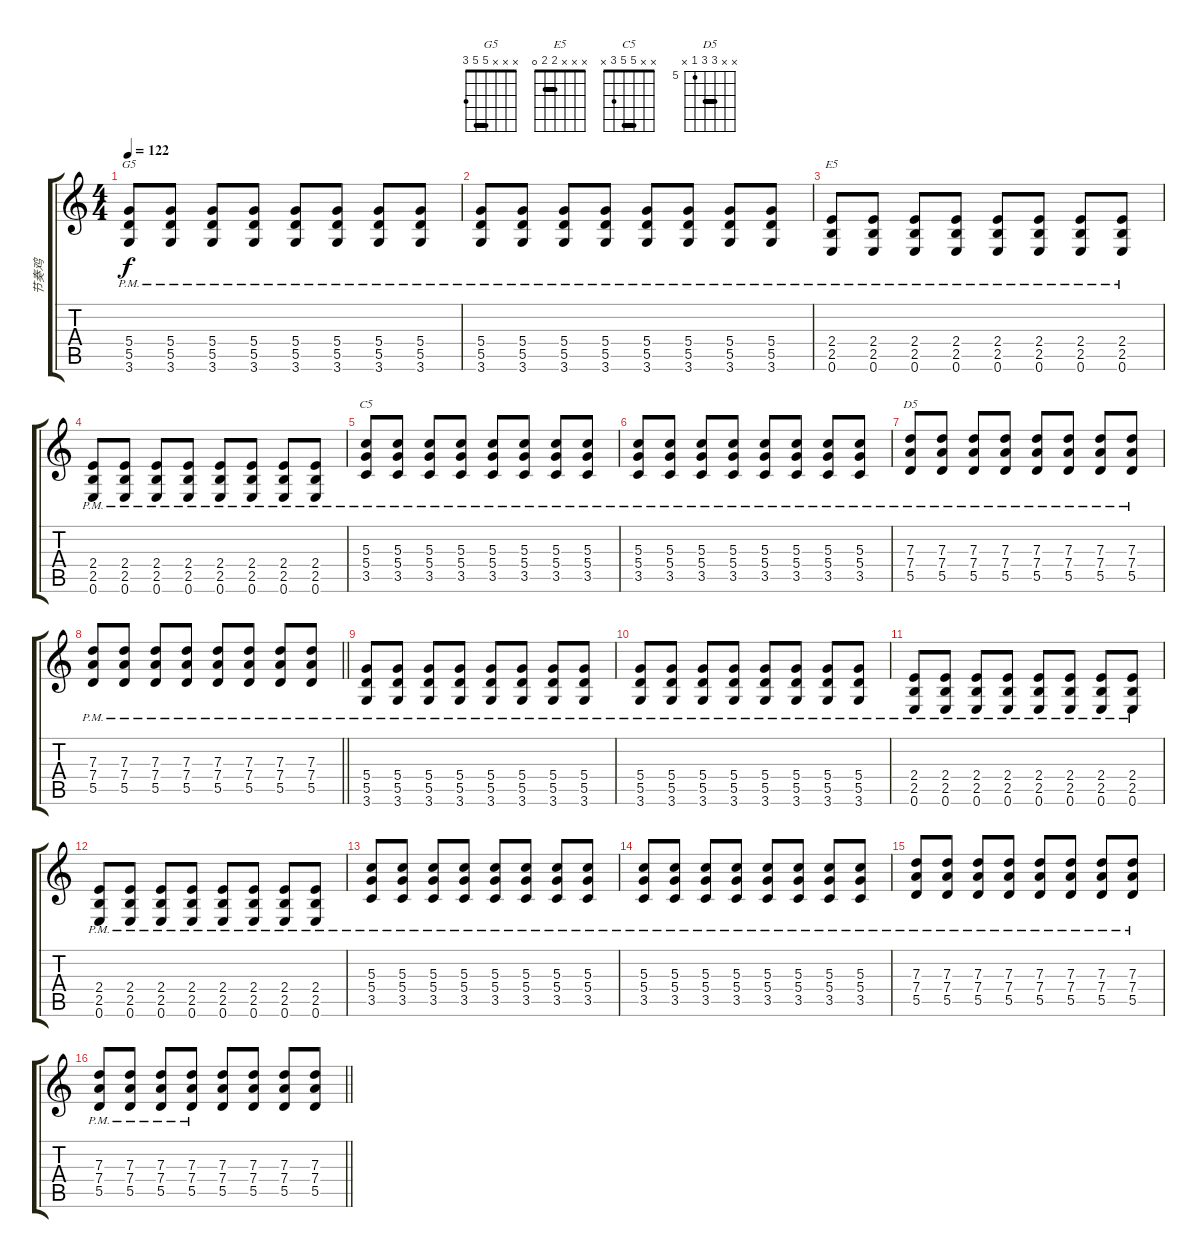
\track ("节奏鸡" "节奏鸡") {instrument electricguitarclean}
\staff {score tabs}
\tuning (E4 B3 G3 D3 A2 E2) {hide}
\chord ("G5" x x x 5 5 3) {barre 5}
\chord ("E5" x x x 2 2 0) {barre 2}
\chord ("C5" x x 5 5 3 x) {barre 5}
\chord ("D5" x x 7 7 5 x) {firstfret 5 barre 7}
\ts (4 4)
\tempo 122
\clef g2
\ks c
(5.4{pm} 5.5{pm} 3.6{pm}).8{ch "G5" dy f} (5.4{pm} 5.5{pm} 3.6{pm}).8 (5.4{pm} 5.5{pm} 3.6{pm}).8 (5.4{pm} 5.5{pm} 3.6{pm}).8 (5.4{pm} 5.5{pm} 3.6{pm}).8 (5.4{pm} 5.5{pm} 3.6{pm}).8 (5.4{pm} 5.5{pm} 3.6{pm}).8 (5.4{pm} 5.5{pm} 3.6{pm}).8 |
(5.4{pm} 5.5{pm} 3.6{pm}).8 (5.4{pm} 5.5{pm} 3.6{pm}).8 (5.4{pm} 5.5{pm} 3.6{pm}).8 (5.4{pm} 5.5{pm} 3.6{pm}).8 (5.4{pm} 5.5{pm} 3.6{pm}).8 (5.4{pm} 5.5{pm} 3.6{pm}).8 (5.4{pm} 5.5{pm} 3.6{pm}).8 (5.4{pm} 5.5{pm} 3.6{pm}).8 |
(2.4{pm} 2.5{pm} 0.6{pm}).8{ch "E5"} (2.4{pm} 2.5{pm} 0.6{pm}).8 (2.4{pm} 2.5{pm} 0.6{pm}).8 (2.4{pm} 2.5{pm} 0.6{pm}).8 (2.4{pm} 2.5{pm} 0.6{pm}).8 (2.4{pm} 2.5{pm} 0.6{pm}).8 (2.4{pm} 2.5{pm} 0.6{pm}).8 (2.4{pm} 2.5{pm} 0.6{pm}).8 |
(2.4{pm} 2.5{pm} 0.6{pm}).8 (2.4{pm} 2.5{pm} 0.6{pm}).8 (2.4{pm} 2.5{pm} 0.6{pm}).8 (2.4{pm} 2.5{pm} 0.6{pm}).8 (2.4{pm} 2.5{pm} 0.6{pm}).8 (2.4{pm} 2.5{pm} 0.6{pm}).8 (2.4{pm} 2.5{pm} 0.6{pm}).8 (2.4{pm} 2.5{pm} 0.6{pm}).8 |
(5.3{pm} 5.4{pm} 3.5{pm}).8{ch "C5"} (5.3{pm} 5.4{pm} 3.5{pm}).8 (5.3{pm} 5.4{pm} 3.5{pm}).8 (5.3{pm} 5.4{pm} 3.5{pm}).8 (5.3{pm} 5.4{pm} 3.5{pm}).8 (5.3{pm} 5.4{pm} 3.5{pm}).8 (5.3{pm} 5.4{pm} 3.5{pm}).8 (5.3{pm} 5.4{pm} 3.5{pm}).8 |
(5.3{pm} 5.4{pm} 3.5{pm}).8 (5.3{pm} 5.4{pm} 3.5{pm}).8 (5.3{pm} 5.4{pm} 3.5{pm}).8 (5.3{pm} 5.4{pm} 3.5{pm}).8 (5.3{pm} 5.4{pm} 3.5{pm}).8 (5.3{pm} 5.4{pm} 3.5{pm}).8 (5.3{pm} 5.4{pm} 3.5{pm}).8 (5.3{pm} 5.4{pm} 3.5{pm}).8 |
(7.3{pm} 7.4{pm} 5.5{pm}).8{ch "D5"} (7.3{pm} 7.4{pm} 5.5{pm}).8 (7.3{pm} 7.4{pm} 5.5{pm}).8 (7.3{pm} 7.4{pm} 5.5{pm}).8 (7.3{pm} 7.4{pm} 5.5{pm}).8 (7.3{pm} 7.4{pm} 5.5{pm}).8 (7.3{pm} 7.4{pm} 5.5{pm}).8 (7.3{pm} 7.4{pm} 5.5{pm}).8 |
\barLineRight lightlight
(7.3{pm} 7.4{pm} 5.5{pm}).8 (7.3{pm} 7.4{pm} 5.5{pm}).8 (7.3{pm} 7.4{pm} 5.5{pm}).8 (7.3{pm} 7.4{pm} 5.5{pm}).8 (7.3{pm} 7.4{pm} 5.5{pm}).8 (7.3{pm} 7.4{pm} 5.5{pm}).8 (7.3{pm} 7.4{pm} 5.5{pm}).8 (7.3{pm} 7.4{pm} 5.5{pm}).8 |
(5.4{pm} 5.5{pm} 3.6{pm}).8 (5.4{pm} 5.5{pm} 3.6{pm}).8 (5.4{pm} 5.5{pm} 3.6{pm}).8 (5.4{pm} 5.5{pm} 3.6{pm}).8 (5.4{pm} 5.5{pm} 3.6{pm}).8 (5.4{pm} 5.5{pm} 3.6{pm}).8 (5.4{pm} 5.5{pm} 3.6{pm}).8 (5.4{pm} 5.5{pm} 3.6{pm}).8 |
(5.4{pm} 5.5{pm} 3.6{pm}).8 (5.4{pm} 5.5{pm} 3.6{pm}).8 (5.4{pm} 5.5{pm} 3.6{pm}).8 (5.4{pm} 5.5{pm} 3.6{pm}).8 (5.4{pm} 5.5{pm} 3.6{pm}).8 (5.4{pm} 5.5{pm} 3.6{pm}).8 (5.4{pm} 5.5{pm} 3.6{pm}).8 (5.4{pm} 5.5{pm} 3.6{pm}).8 |
(2.4{pm} 2.5{pm} 0.6{pm}).8 (2.4{pm} 2.5{pm} 0.6{pm}).8 (2.4{pm} 2.5{pm} 0.6{pm}).8 (2.4{pm} 2.5{pm} 0.6{pm}).8 (2.4{pm} 2.5{pm} 0.6{pm}).8 (2.4{pm} 2.5{pm} 0.6{pm}).8 (2.4{pm} 2.5{pm} 0.6{pm}).8 (2.4{pm} 2.5{pm} 0.6{pm}).8 |
(2.4{pm} 2.5{pm} 0.6{pm}).8 (2.4{pm} 2.5{pm} 0.6{pm}).8 (2.4{pm} 2.5{pm} 0.6{pm}).8 (2.4{pm} 2.5{pm} 0.6{pm}).8 (2.4{pm} 2.5{pm} 0.6{pm}).8 (2.4{pm} 2.5{pm} 0.6{pm}).8 (2.4{pm} 2.5{pm} 0.6{pm}).8 (2.4{pm} 2.5{pm} 0.6{pm}).8 |
(5.3{pm} 5.4{pm} 3.5{pm}).8 (5.3{pm} 5.4{pm} 3.5{pm}).8 (5.3{pm} 5.4{pm} 3.5{pm}).8 (5.3{pm} 5.4{pm} 3.5{pm}).8 (5.3{pm} 5.4{pm} 3.5{pm}).8 (5.3{pm} 5.4{pm} 3.5{pm}).8 (5.3{pm} 5.4{pm} 3.5{pm}).8 (5.3{pm} 5.4{pm} 3.5{pm}).8 |
(5.3{pm} 5.4{pm} 3.5{pm}).8 (5.3{pm} 5.4{pm} 3.5{pm}).8 (5.3{pm} 5.4{pm} 3.5{pm}).8 (5.3{pm} 5.4{pm} 3.5{pm}).8 (5.3{pm} 5.4{pm} 3.5{pm}).8 (5.3{pm} 5.4{pm} 3.5{pm}).8 (5.3{pm} 5.4{pm} 3.5{pm}).8 (5.3{pm} 5.4{pm} 3.5{pm}).8 |
(7.3{pm} 7.4{pm} 5.5{pm}).8 (7.3{pm} 7.4{pm} 5.5{pm}).8 (7.3{pm} 7.4{pm} 5.5{pm}).8 (7.3{pm} 7.4{pm} 5.5{pm}).8 (7.3{pm} 7.4{pm} 5.5{pm}).8 (7.3{pm} 7.4{pm} 5.5{pm}).8 (7.3{pm} 7.4{pm} 5.5{pm}).8 (7.3{pm} 7.4{pm} 5.5{pm}).8 |
\barLineRight lightlight
(7.3{pm} 7.4{pm} 5.5{pm}).8 (7.3{pm} 7.4{pm} 5.5{pm}).8 (7.3{pm} 7.4{pm} 5.5{pm}).8 (7.3{pm} 7.4{pm} 5.5{pm}).8 (7.3 7.4 5.5).8 (7.3 7.4 5.5).8 (7.3 7.4 5.5).8 (7.3 7.4 5.5).8
